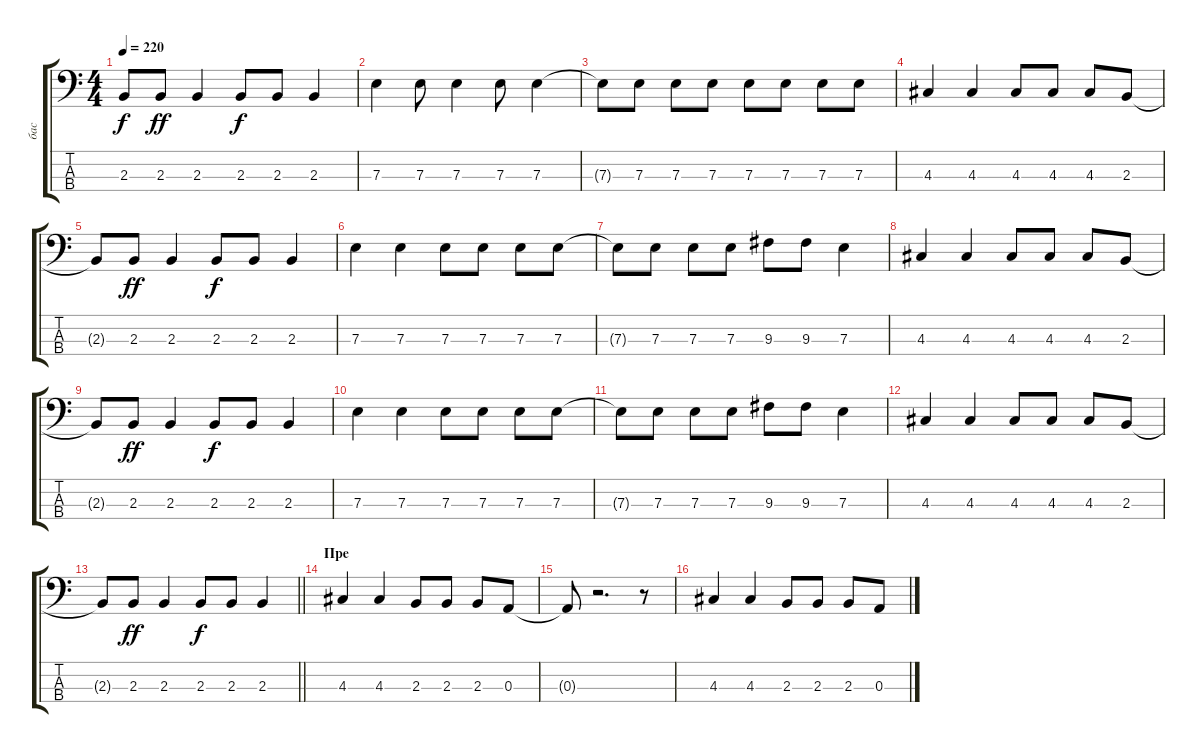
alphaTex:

\track ("бас" "бас") {instrument electricbassfinger}
\staff {score tabs}
\tuning (G2 D2 A1 E1) {hide}
\ts (4 4)
\tempo 220
\clef f4
\ks c
2.3{t}.8{dy f} 2.3.8{dy ff} 2.3.4 2.3.8{dy f} 2.3.8 2.3.4 |
7.3.4 7.3.8 7.3.4 7.3.8 7.3.4 |
7.3{t}.8 7.3.8 7.3.8 7.3.8 7.3.8 7.3.8 7.3.8 7.3.8 |
4.3.4 4.3.4 4.3.8 4.3.8 4.3.8 2.3.8 |
2.3{t}.8 2.3.8{dy ff} 2.3.4 2.3.8{dy f} 2.3.8 2.3.4 |
7.3.4 7.3.4 7.3.8 7.3.8 7.3.8 7.3.8 |
7.3{t}.8 7.3.8 7.3.8 7.3.8 9.3.8 9.3.8 7.3.4 |
4.3.4 4.3.4 4.3.8 4.3.8 4.3.8 2.3.8 |
2.3{t}.8 2.3.8{dy ff} 2.3.4 2.3.8{dy f} 2.3.8 2.3.4 |
7.3.4 7.3.4 7.3.8 7.3.8 7.3.8 7.3.8 |
7.3{t}.8 7.3.8 7.3.8 7.3.8 9.3.8 9.3.8 7.3.4 |
4.3.4 4.3.4 4.3.8 4.3.8 4.3.8 2.3.8 |
\barLineRight lightlight
2.3{t}.8 2.3.8{dy ff} 2.3.4 2.3.8{dy f} 2.3.8 2.3.4 |
\section ("" "Пре")
4.3.4 4.3.4 2.3.8 2.3.8 2.3.8 0.3.8 |
0.3{t}.8 r.2{d} r.8 |
4.3.4 4.3.4 2.3.8 2.3.8 2.3.8 0.3.8
